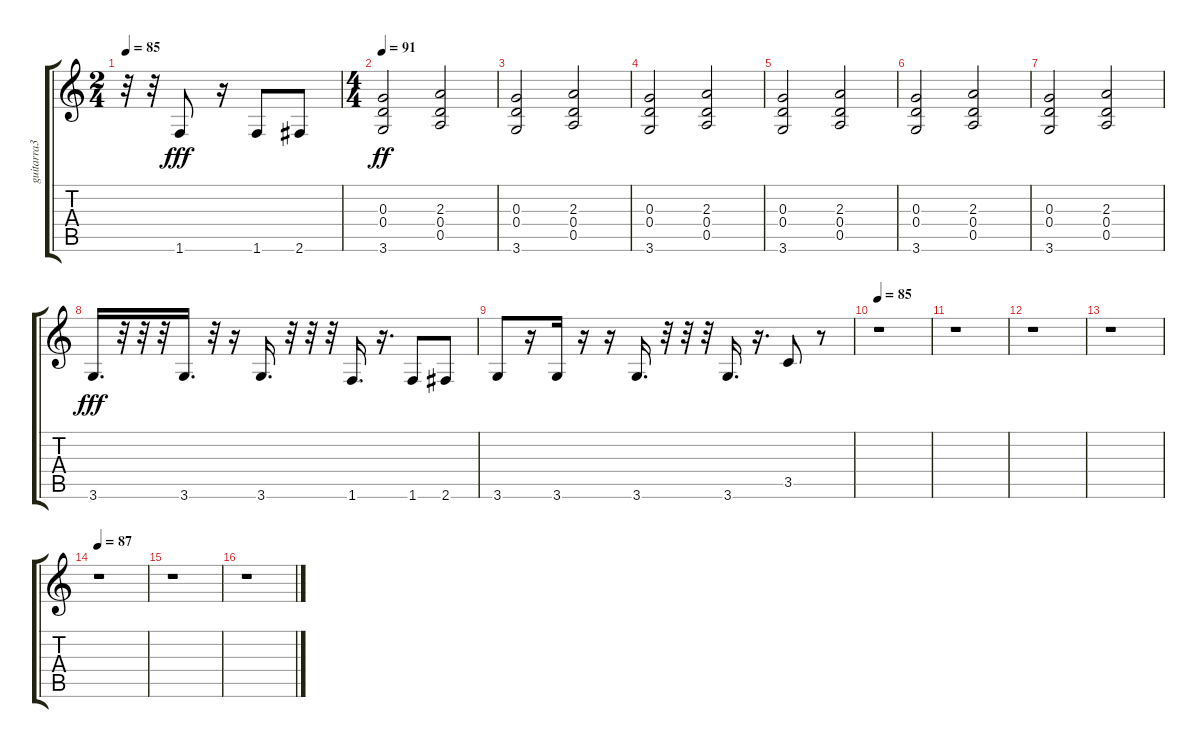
\track ("guitarra3" "guitarra3") {instrument distortionguitar}
\staff {score tabs}
\tuning (E4 B3 G3 D3 A2 E2) {hide}
\ts (2 4)
\tempo 85
\clef g2
\ks c
r.32{dy fff} r.32 1.6.8 r.16 1.6.8 2.6.8 |
\ts (4 4)
\tempo 91
(0.3 0.4 3.6).2{dy ff} (2.3 0.4 0.5).2 |
(0.3 0.4 3.6).2 (2.3 0.4 0.5).2 |
(0.3 0.4 3.6).2 (2.3 0.4 0.5).2 |
(0.3 0.4 3.6).2 (2.3 0.4 0.5).2 |
(0.3 0.4 3.6).2 (2.3 0.4 0.5).2 |
(0.3 0.4 3.6).2 (2.3 0.4 0.5).2 |
3.6.16{d dy fff} r.32 r.32 r.32 3.6.16{d} r.32 r.16 3.6.16{d} r.32 r.32 r.32 1.6.16{d} r.16{d} 1.6.8 2.6.8 |
3.6.8 r.16 3.6.16 r.16 r.16 3.6.16{d} r.32 r.32 r.32 3.6.16{d} r.16{d} 3.5.8 r.8 |
\tempo 85
r.1 |
r.1 |
r.1 |
r.1 |
\tempo 87
r.1 |
r.1 |
r.1
